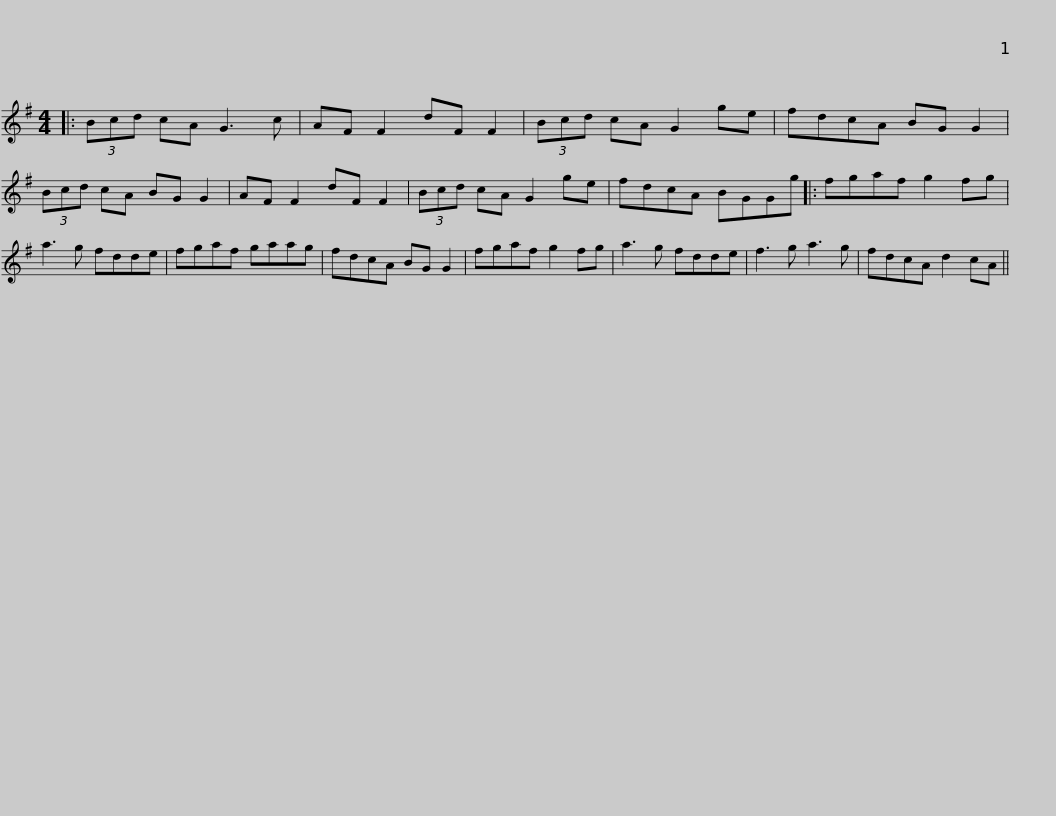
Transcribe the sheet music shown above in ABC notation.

X:1
L:1/8
M:4/4
I:linebreak $
K:G
V:1 treble
V:1
|: (3Bcd cA G3 c | AF F2 dF F2 | (3Bcd cA G2 ge | fdcA BG G2 | (3Bcd cA BG G2 | %5
 AF F2 dF F2 |$ (3Bcd cA G2 ge | fdcA BGGg |: fgaf g2 fg | a3 g fdde | %10
 fgaf gaag | fdcA BG G2 |$ fgaf g2 fg | a3 g fdde | f3 g a3 g | %15
 fdcA d2 cA || %16
